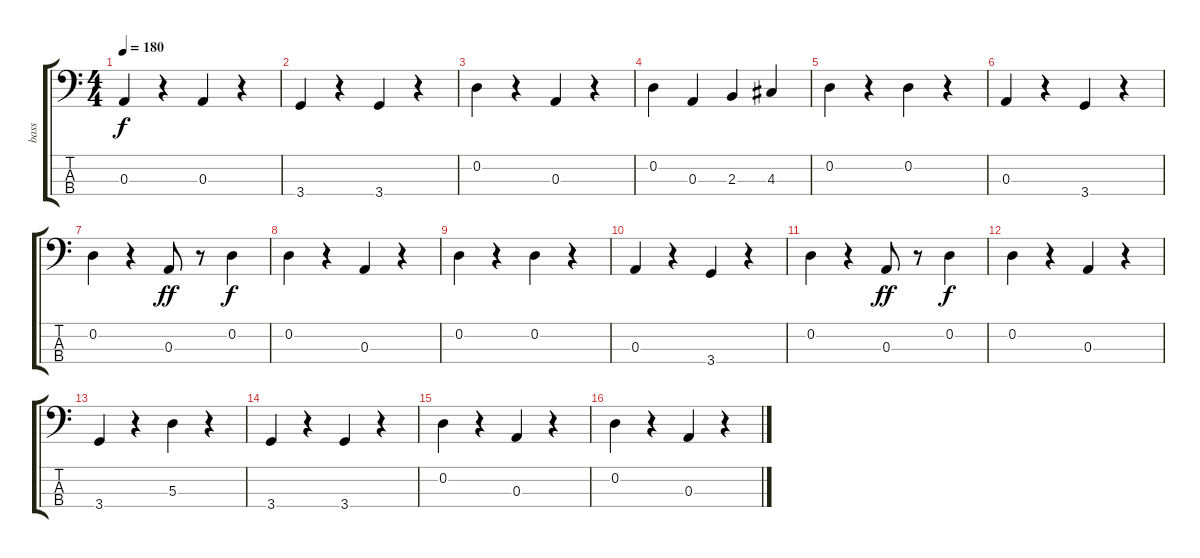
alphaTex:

\track ("bass" "bass") {instrument electricbassfinger}
\staff {score tabs}
\tuning (G2 D2 A1 E1) {hide}
\ts (4 4)
\tempo 180
\clef f4
\ks c
0.3.4{dy f} r.4 0.3.4 r.4 |
3.4.4 r.4 3.4.4 r.4 |
0.2.4 r.4 0.3.4 r.4 |
0.2.4 0.3.4 2.3.4 4.3.4 |
0.2.4 r.4 0.2.4 r.4 |
0.3.4 r.4 3.4.4 r.4 |
0.2.4 r.4 0.3.8{dy ff} r.8 0.2.4{dy f} |
0.2.4 r.4 0.3.4 r.4 |
0.2.4 r.4 0.2.4 r.4 |
0.3.4 r.4 3.4.4 r.4 |
0.2.4 r.4 0.3.8{dy ff} r.8 0.2.4{dy f} |
0.2.4 r.4 0.3.4 r.4 |
3.4.4 r.4 5.3.4 r.4 |
3.4.4 r.4 3.4.4 r.4 |
0.2.4 r.4 0.3.4 r.4 |
0.2.4 r.4 0.3.4 r.4
